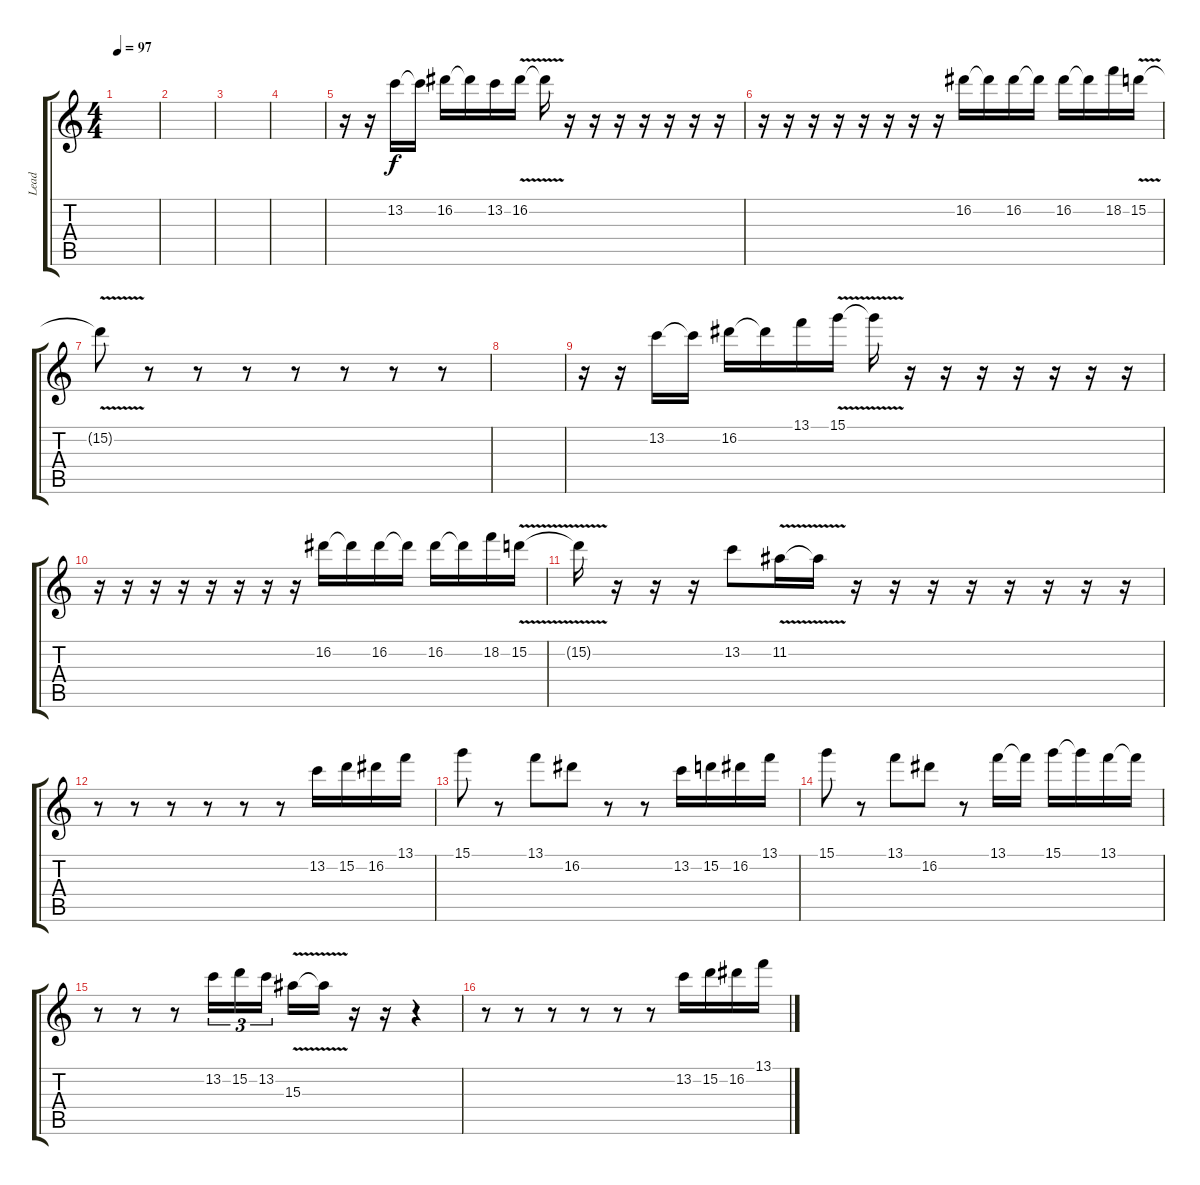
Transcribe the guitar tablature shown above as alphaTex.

\track ("Lead" "Lead") {instrument distortionguitar}
\staff {score tabs}
\tuning (E4 B3 G3 D3 A2 E2) {hide}
\ts (4 4)
\tempo 97
\clef g2
\ks c
|
|
|
|
r.16 r.16 13.2.16 13.2{t}.16 16.2.16 16.2{t}.16 13.2.16 16.2{v}.16 16.2{t}.16 r.16 r.16 r.16 r.16 r.16 r.16 r.16 |
r.16 r.16 r.16 r.16 r.16 r.16 r.16 r.16 16.2.16 16.2{t}.16 16.2.16 16.2{t}.16 16.2.16 16.2{t}.16 18.2.16 15.2{v}.16 |
15.2{t}.8 r.8 r.8 r.8 r.8 r.8 r.8 r.8 |
|
r.16 r.16 13.2.16 13.2{t}.16 16.2.16 16.2{t}.16 13.1.16 15.1{v}.16 15.1{t}.16 r.16 r.16 r.16 r.16 r.16 r.16 r.16 |
r.16 r.16 r.16 r.16 r.16 r.16 r.16 r.16 16.2.16 16.2{t}.16 16.2.16 16.2{t}.16 16.2.16 16.2{t}.16 18.2.16 15.2{v}.16 |
15.2{t}.16 r.16 r.16 r.16 13.2.8 11.2{v}.16 11.2{t}.16 r.16 r.16 r.16 r.16 r.16 r.16 r.16 r.16 |
r.8 r.8 r.8 r.8 r.8 r.8 13.2.16 15.2.16 16.2.16 13.1.16 |
15.1.8 r.8 13.1.8 16.2.8 r.8 r.8 13.2.16 15.2.16 16.2.16 13.1.16 |
15.1.8 r.8 13.1.8 16.2.8 r.8 13.1.16 13.1{t}.16 15.1.16 15.1{t}.16 13.1.16 13.1{t}.16 |
r.8 r.8 r.8 13.2.16{tu (3 2)} 15.2.16{tu (3 2)} 13.2.16{tu (3 2)} 15.3{v}.16 15.3{t}.16 r.16 r.16 r.4 |
r.8 r.8 r.8 r.8 r.8 r.8 13.2.16 15.2.16 16.2.16 13.1.16
